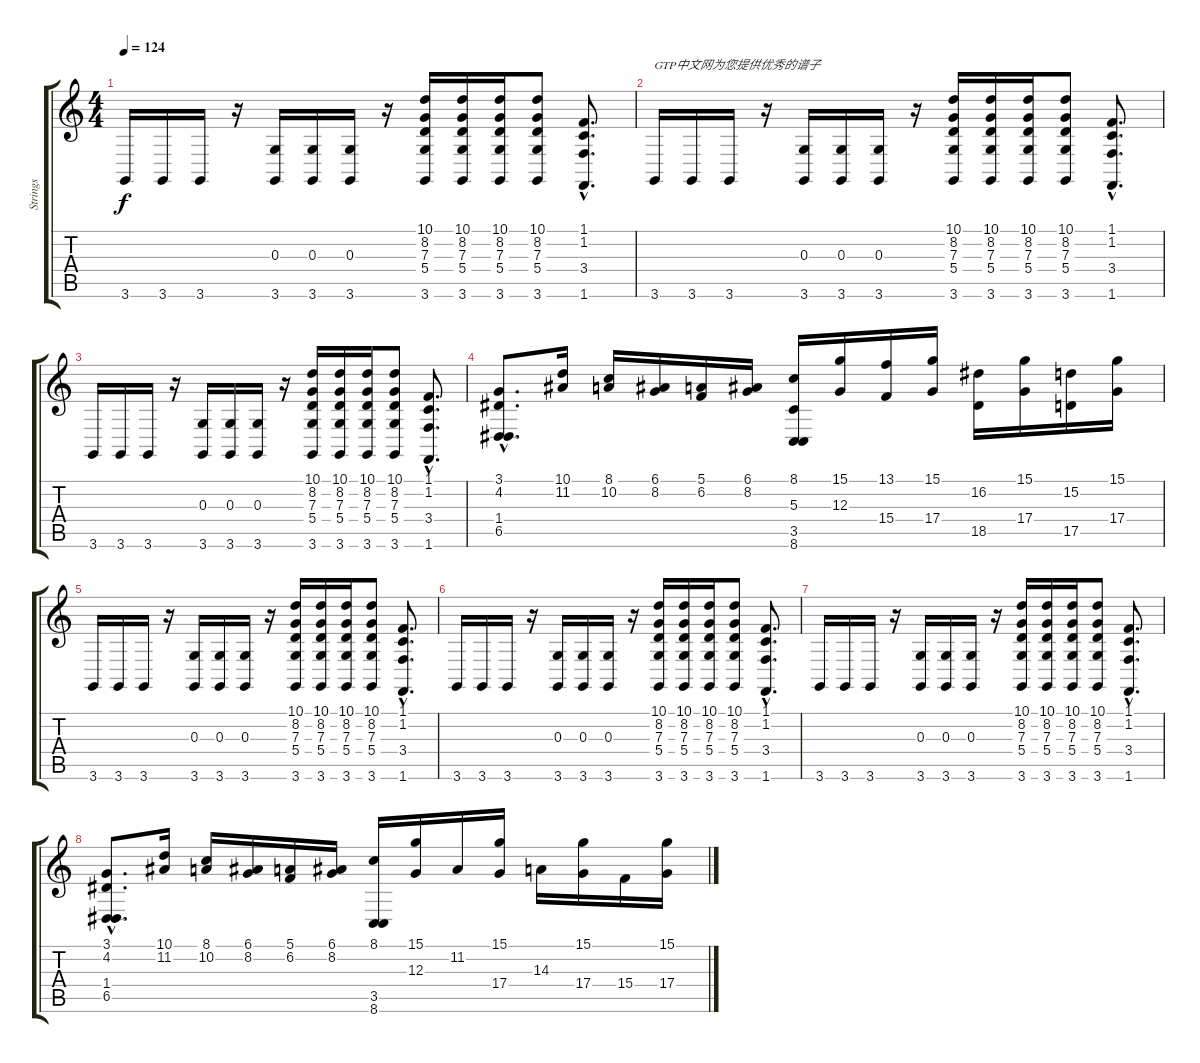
\track ("Strings" "Strings") {instrument stringensemble1}
\staff {score tabs}
\tuning (E4 B3 G3 D3 A2 E2) {hide}
\ts (4 4)
\tempo 124
\clef g2
\ks c
3.6.16{dy f instrument stringensemble1} 3.6.16 3.6.16 r.16 (0.3 3.6).16 (0.3 3.6).16 (0.3 3.6).16 r.16 (10.1 8.2 7.3 5.4 3.6).16 (10.1 8.2 7.3 5.4 3.6).16 (10.1 8.2 7.3 5.4 3.6).16 (10.1 8.2 7.3 5.4 3.6).8 (1.1{hac} 1.2{hac} 3.4{hac} 1.6{hac}).8{d} |
3.6.16{txt "GTP中文网为您提供优秀的谱子"} 3.6.16 3.6.16 r.16 (0.3 3.6).16 (0.3 3.6).16 (0.3 3.6).16 r.16 (10.1 8.2 7.3 5.4 3.6).16 (10.1 8.2 7.3 5.4 3.6).16 (10.1 8.2 7.3 5.4 3.6).16 (10.1 8.2 7.3 5.4 3.6).8 (1.1{hac} 1.2{hac} 3.4{hac} 1.6{hac}).8{d} |
3.6.16 3.6.16 3.6.16 r.16 (0.3 3.6).16 (0.3 3.6).16 (0.3 3.6).16 r.16 (10.1 8.2 7.3 5.4 3.6).16 (10.1 8.2 7.3 5.4 3.6).16 (10.1 8.2 7.3 5.4 3.6).16 (10.1 8.2 7.3 5.4 3.6).8 (1.1{hac} 1.2{hac} 3.4{hac} 1.6{hac}).8{d} |
(3.1{hac} 4.2{hac} 1.4 6.5).8{d} (10.1 11.2).16 (8.1 10.2).16 (6.1 8.2).16 (5.1 6.2).16 (6.1 8.2).16 (8.1 5.3 3.5 8.6).16 (15.1 12.3).16 (13.1 15.4).16 (15.1 17.4).16 (16.2 18.5).16 (15.1 17.4).16 (15.2 17.5).16 (15.1 17.4).16 |
3.6.16 3.6.16 3.6.16 r.16 (0.3 3.6).16 (0.3 3.6).16 (0.3 3.6).16 r.16 (10.1 8.2 7.3 5.4 3.6).16 (10.1 8.2 7.3 5.4 3.6).16 (10.1 8.2 7.3 5.4 3.6).16 (10.1 8.2 7.3 5.4 3.6).8 (1.1{hac} 1.2{hac} 3.4{hac} 1.6{hac}).8{d} |
3.6.16 3.6.16 3.6.16 r.16 (0.3 3.6).16 (0.3 3.6).16 (0.3 3.6).16 r.16 (10.1 8.2 7.3 5.4 3.6).16 (10.1 8.2 7.3 5.4 3.6).16 (10.1 8.2 7.3 5.4 3.6).16 (10.1 8.2 7.3 5.4 3.6).8 (1.1{hac} 1.2{hac} 3.4{hac} 1.6{hac}).8{d} |
3.6.16 3.6.16 3.6.16 r.16 (0.3 3.6).16 (0.3 3.6).16 (0.3 3.6).16 r.16 (10.1 8.2 7.3 5.4 3.6).16 (10.1 8.2 7.3 5.4 3.6).16 (10.1 8.2 7.3 5.4 3.6).16 (10.1 8.2 7.3 5.4 3.6).8 (1.1{hac} 1.2{hac} 3.4{hac} 1.6{hac}).8{d} |
(3.1{hac} 4.2{hac} 1.4 6.5).8{d} (10.1 11.2).16 (8.1 10.2).16 (6.1 8.2).16 (5.1 6.2).16 (6.1 8.2).16 (8.1 3.5 8.6).16 (15.1 12.3).16 11.2.16 (15.1 17.4).16 14.3.16 (15.1 17.4).16 15.4.16 (15.1 17.4).16
